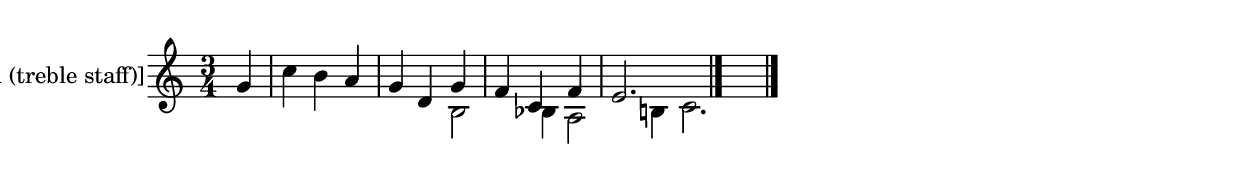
\version "2.24.4"

\header {
  encodingDate        = "2025-05-05"
  software            = "Sibelius 20250.4"
  software            = "Dolet 6.6 for Sibelius"
}

\paper {
  % horizontal-shift = 0.0\mm
  % indent = 0.0\mm
  % short-indent = 0.0\mm
  
  % markup-system-spacing-padding = 0.0\mm
  % between-system-space = 0.0\mm
  % page-top-space = 0.0\mm
  
  % page-count = -1
  % system-count = -1
  
  % oddHeaderMarkup = ""
  % evenHeaderMarkup = ""
  % oddFooterMarkup = ""
  % evenFooterMarkup = ""
}

\layout {
  \context { \Score
    autoBeaming = ##f % to display tuplets brackets
  }
  \context { \Voice
  }
}

Part_POne_Staff_One_Voice_One = \absolute {
  \language "nederlands"
  \partial 4
  
  \clef "treble"
  \key c \major
  \numericTimeSignature \time 3/4
  \stemUp g'4  | % 1
  \barNumberCheck #1
  \stemDown c''4 b' \stemUp a'  | % 2
  \barNumberCheck #2
  g'4 d' g'  | % 3
  \barNumberCheck #3
  f'4 c' f'  | % 4
  \barNumberCheck #4
  e'2.
  \bar "|."
   | % 1
  \barNumberCheck #5
}

Part_POne_Staff_One_Voice_Two = \absolute {
  \language "nederlands"
  
  \clef "treble"
  \key c \major
  \numericTimeSignature \time 3/4
  s2. s2.  | % 3
  \barNumberCheck #3
  \stemDown b2 bes!4  | % 4
  \barNumberCheck #4
  a2 b!4  | % 5
  \barNumberCheck #5
  c'2.
  \bar "|."
   | % 6
  \barNumberCheck #6
}

\book {

  \score {
    <<
      
      
      
      <<
      
        \new Staff  = "Part_POne_Staff_One"
        \with {
          instrumentName = "[Unnamed (treble staff)]"
        }
        <<
          \context Voice = "Part_POne_Staff_One_Voice_One" <<
            \voiceOne % out of 2 regular voices
            \Part_POne_Staff_One_Voice_One
          >>
          \context Voice = "Part_POne_Staff_One_Voice_Two" <<
            \voiceTwo % out of 2 regular voices
            \Part_POne_Staff_One_Voice_Two
          >>
        >>
      
      
      >>
    
    >>
    
    \layout {
      \context { \Score
        autoBeaming = ##f % to display tuplets brackets
      }
      \context { \Voice
      }
    }
    
    \midi {
      \tempo 16 = 360
    }
  }
  
}
